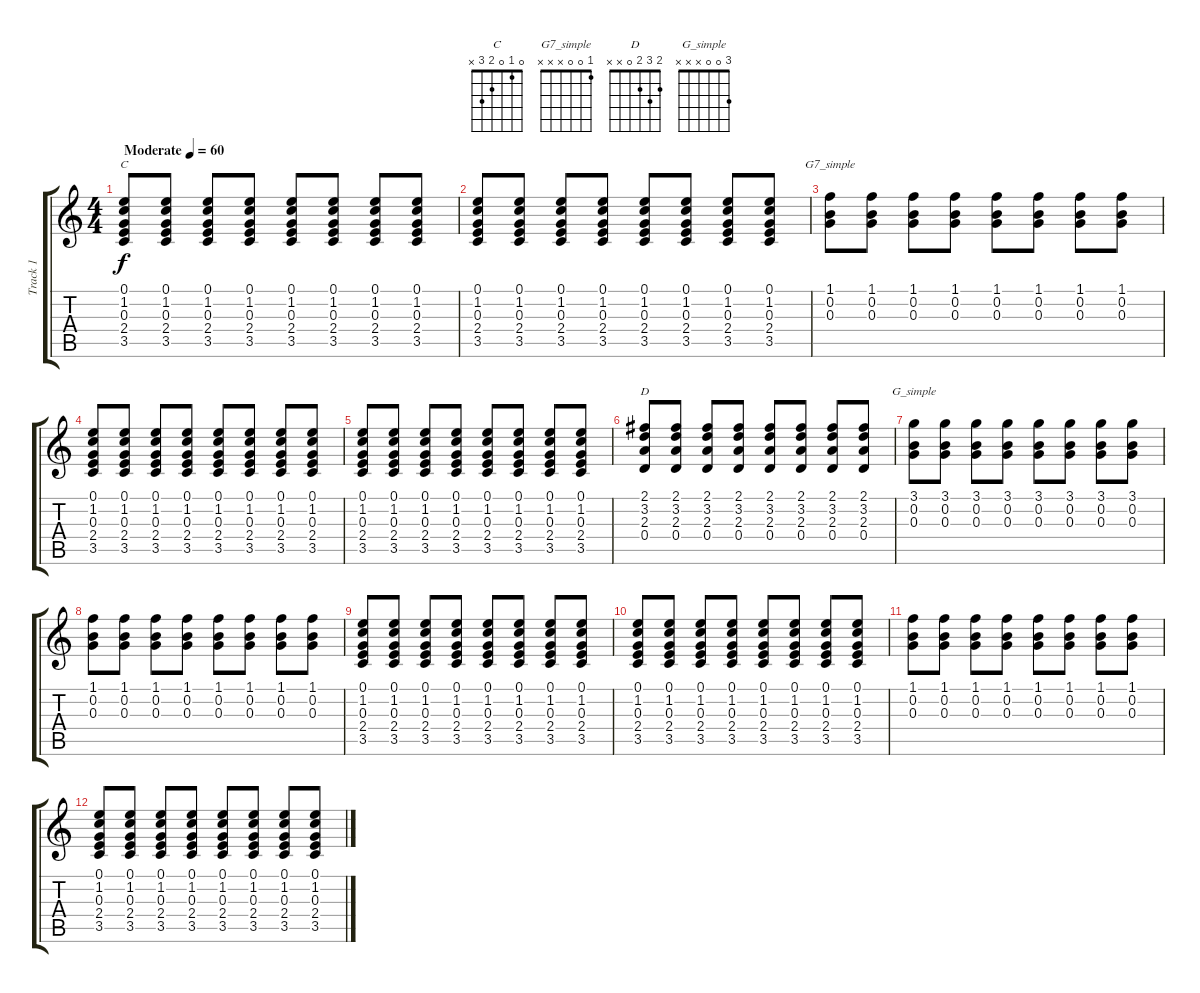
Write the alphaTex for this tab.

\track ("Track 1" "Track 1") {instrument acousticguitarsteel}
\staff {score tabs}
\tuning (E4 B3 G3 D3 A2 E2) {hide}
\chord ("C" 0 1 0 2 3 x)
\chord ("G7_simple" 1 0 0 x x x)
\chord ("D" 2 3 2 0 x x)
\chord ("G_simple" 3 0 0 x x x)
\ts (4 4)
\tempo (60 "Moderate")
\clef g2
\ks c
(0.1 1.2 0.3 2.4 3.5).8{ch "C" dy f instrument acousticguitarsteel} (0.1 1.2 0.3 2.4 3.5).8 (0.1 1.2 0.3 2.4 3.5).8 (0.1 1.2 0.3 2.4 3.5).8 (0.1 1.2 0.3 2.4 3.5).8 (0.1 1.2 0.3 2.4 3.5).8 (0.1 1.2 0.3 2.4 3.5).8 (0.1 1.2 0.3 2.4 3.5).8 |
(0.1 1.2 0.3 2.4 3.5).8 (0.1 1.2 0.3 2.4 3.5).8 (0.1 1.2 0.3 2.4 3.5).8 (0.1 1.2 0.3 2.4 3.5).8 (0.1 1.2 0.3 2.4 3.5).8 (0.1 1.2 0.3 2.4 3.5).8 (0.1 1.2 0.3 2.4 3.5).8 (0.1 1.2 0.3 2.4 3.5).8 |
(1.1 0.2 0.3).8{ch "G7_simple"} (1.1 0.2 0.3).8 (1.1 0.2 0.3).8 (1.1 0.2 0.3).8 (1.1 0.2 0.3).8 (1.1 0.2 0.3).8 (1.1 0.2 0.3).8 (1.1 0.2 0.3).8 |
(0.1 1.2 0.3 2.4 3.5).8 (0.1 1.2 0.3 2.4 3.5).8 (0.1 1.2 0.3 2.4 3.5).8 (0.1 1.2 0.3 2.4 3.5).8 (0.1 1.2 0.3 2.4 3.5).8 (0.1 1.2 0.3 2.4 3.5).8 (0.1 1.2 0.3 2.4 3.5).8 (0.1 1.2 0.3 2.4 3.5).8 |
(0.1 1.2 0.3 2.4 3.5).8 (0.1 1.2 0.3 2.4 3.5).8 (0.1 1.2 0.3 2.4 3.5).8 (0.1 1.2 0.3 2.4 3.5).8 (0.1 1.2 0.3 2.4 3.5).8 (0.1 1.2 0.3 2.4 3.5).8 (0.1 1.2 0.3 2.4 3.5).8 (0.1 1.2 0.3 2.4 3.5).8 |
(2.1 3.2 2.3 0.4).8{ch "D"} (2.1 3.2 2.3 0.4).8 (2.1 3.2 2.3 0.4).8 (2.1 3.2 2.3 0.4).8 (2.1 3.2 2.3 0.4).8 (2.1 3.2 2.3 0.4).8 (2.1 3.2 2.3 0.4).8 (2.1 3.2 2.3 0.4).8 |
(3.1 0.2 0.3).8{ch "G_simple"} (3.1 0.2 0.3).8 (3.1 0.2 0.3).8 (3.1 0.2 0.3).8 (3.1 0.2 0.3).8 (3.1 0.2 0.3).8 (3.1 0.2 0.3).8 (3.1 0.2 0.3).8 |
(1.1 0.2 0.3).8 (1.1 0.2 0.3).8 (1.1 0.2 0.3).8 (1.1 0.2 0.3).8 (1.1 0.2 0.3).8 (1.1 0.2 0.3).8 (1.1 0.2 0.3).8 (1.1 0.2 0.3).8 |
(0.1 1.2 0.3 2.4 3.5).8 (0.1 1.2 0.3 2.4 3.5).8 (0.1 1.2 0.3 2.4 3.5).8 (0.1 1.2 0.3 2.4 3.5).8 (0.1 1.2 0.3 2.4 3.5).8 (0.1 1.2 0.3 2.4 3.5).8 (0.1 1.2 0.3 2.4 3.5).8 (0.1 1.2 0.3 2.4 3.5).8 |
(0.1 1.2 0.3 2.4 3.5).8 (0.1 1.2 0.3 2.4 3.5).8 (0.1 1.2 0.3 2.4 3.5).8 (0.1 1.2 0.3 2.4 3.5).8 (0.1 1.2 0.3 2.4 3.5).8 (0.1 1.2 0.3 2.4 3.5).8 (0.1 1.2 0.3 2.4 3.5).8 (0.1 1.2 0.3 2.4 3.5).8 |
(1.1 0.2 0.3).8 (1.1 0.2 0.3).8 (1.1 0.2 0.3).8 (1.1 0.2 0.3).8 (1.1 0.2 0.3).8 (1.1 0.2 0.3).8 (1.1 0.2 0.3).8 (1.1 0.2 0.3).8 |
(0.1 1.2 0.3 2.4 3.5).8 (0.1 1.2 0.3 2.4 3.5).8 (0.1 1.2 0.3 2.4 3.5).8 (0.1 1.2 0.3 2.4 3.5).8 (0.1 1.2 0.3 2.4 3.5).8 (0.1 1.2 0.3 2.4 3.5).8 (0.1 1.2 0.3 2.4 3.5).8 (0.1 1.2 0.3 2.4 3.5).8
